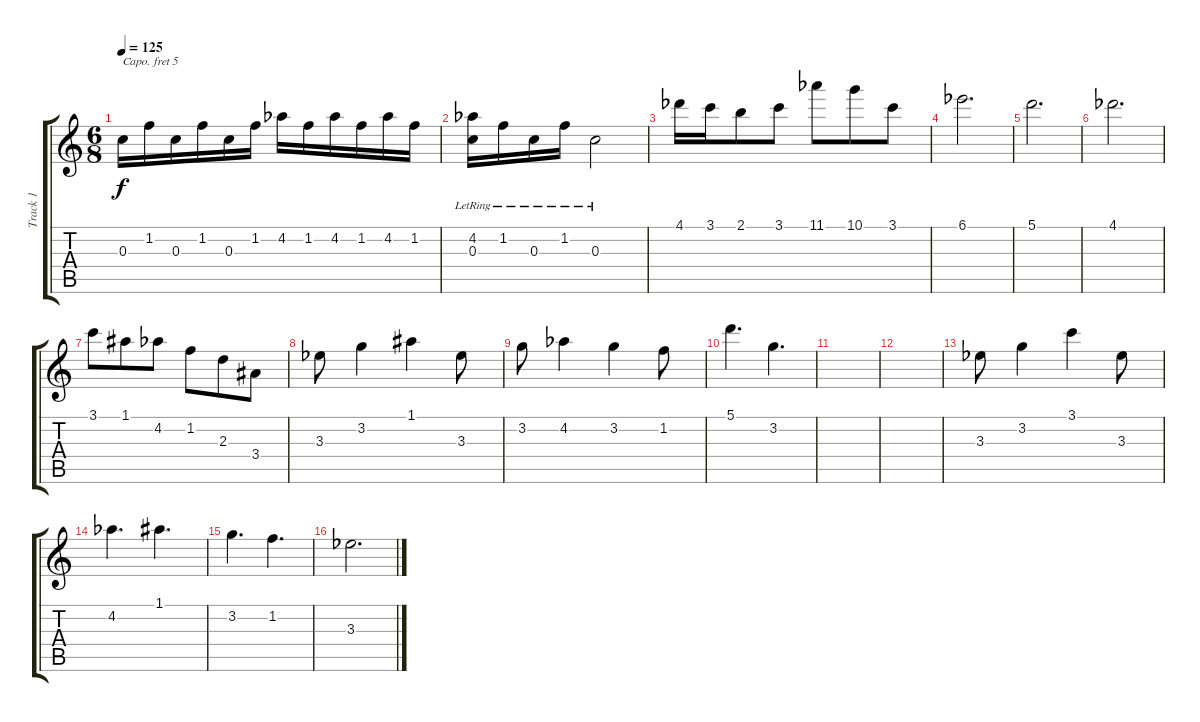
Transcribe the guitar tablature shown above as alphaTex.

\track ("Track 1" "Track 1") {instrument acousticguitarnylon}
\staff {score tabs}
\capo 5
\tuning (E4 B3 G3 D3 A2 E2) {hide}
\ts (6 8)
\tempo 125
\clef g2
\ks c
0.3.16{dy f} 1.2.16 0.3.16 1.2.16 0.3.16 1.2.16 4.2{acc b}.16 1.2.16 4.2{acc b}.16 1.2.16 4.2{acc b}.16 1.2.16 |
(4.2{lr acc b} 0.3{lr}).16 1.2{lr}.16 0.3{lr}.16 1.2{lr}.16 0.3{lr}.2 |
4.1{acc b}.16 3.1.16 2.1.8 3.1.8 11.1{acc b}.8 10.1.8 3.1.8 |
6.1{acc b}.2{d} |
5.1.2{d} |
4.1{acc b}.2{d} |
3.1.8 1.1.8 4.2{acc b}.8 1.2.8 2.3.8 3.4.8 |
3.3{acc b}.8 3.2.4 1.1.4 3.3{acc b}.8 |
3.2.8 4.2{acc b}.4 3.2.4 1.2.8 |
5.1.4{d} 3.2.4{d} |
|
|
3.3{acc b}.8 3.2.4 3.1.4 3.3{acc b}.8 |
4.2{acc b}.4{d} 1.1.4{d} |
3.2.4{d} 1.2.4{d} |
3.3{acc b}.2{d}
